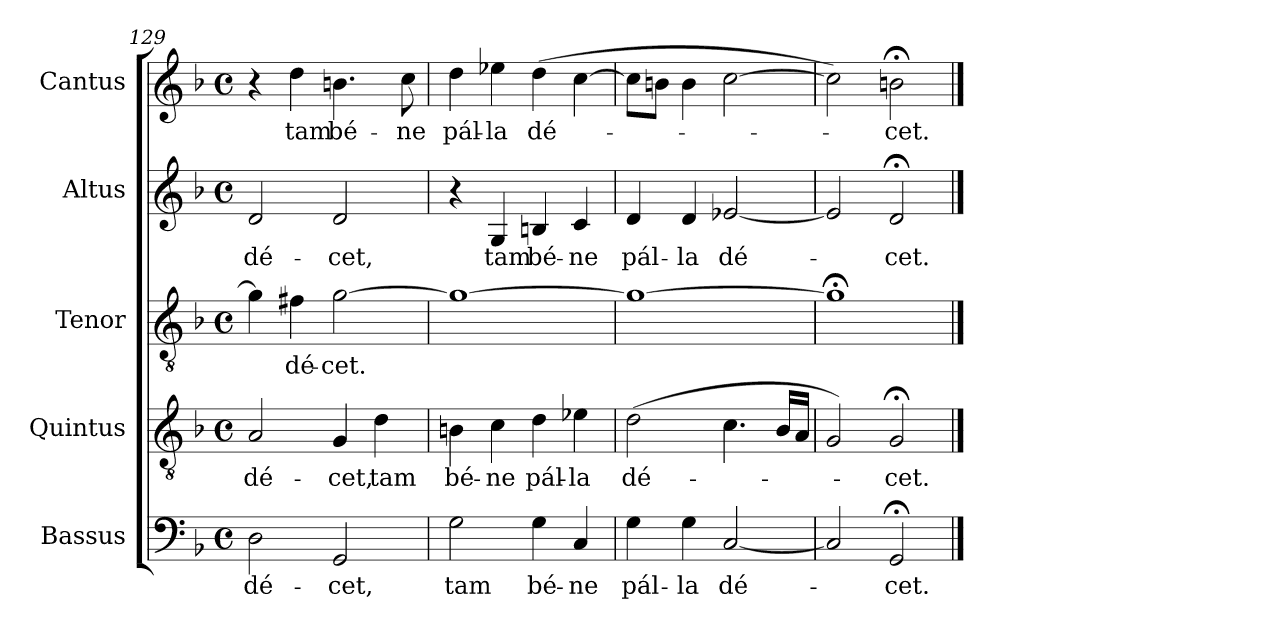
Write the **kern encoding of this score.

**kern	**text	**kern	**text	**kern	**text	**kern	**text	**kern	**text
*part5	*part5	*part4	*part4	*part3	*part3	*part2	*part2	*part1	*part1
*staff5	*staff5	*staff4	*staff4	*staff3	*staff3	*staff2	*staff2	*staff1	*staff1
*I"Bassus	*	*I"Quintus	*	*I"Tenor	*	*I"Altus	*	*I"Cantus	*
*I'Bass.	*	*	*	*I'Ten.	*	*I'Alt.	*	*I'Cant.	*
*clefF4	*	*clefGv2	*	*clefGv2	*	*clefG2	*	*clefG2	*
*	*	*ITrd7c12	*	*ITrd7c12	*	*	*	*	*
*k[b-]	*	*k[b-]	*	*k[b-]	*	*k[b-]	*	*k[b-]	*
*F:	*	*F:	*	*F:	*	*F:	*	*F:	*
*M4/4	*	*M4/4	*	*M4/4	*	*M4/4	*	*M4/4	*
*met(c)	*	*met(c)	*	*met(c)	*	*met(c)	*	*met(c)	*
=129	=129	=129	=129	=129	=129	=129	=129	=129	=129
!	!LO:LY:b:color=#000000	!	!	!	!	!	!	!	!
!	!	!	!LO:LY:b:color=#000000	!	!	!	!	!	!
!	!	!	!	!	!	!	!LO:LY:b:color=#000000	!	!
2Di\	dé-	2AAi/	dé-	4Gi\]	.	2di/	dé-	4r	.
!	!	!	!	!	!LO:LY:b:color=#000000	!	!	!	!
!	!	!	!	!	!	!	!	!	!LO:LY:b:color=#000000
.	.	.	.	4F#Xi\	dé-	.	.	4ddi\	tam
!	!LO:LY:b:color=#000000	!	!	!	!	!	!	!	!
!	!	!	!LO:LY:b:color=#000000	!	!	!	!	!	!
!	!	!	!	!	!LO:LY:b:color=#000000	!	!	!	!
!	!	!	!	!	!	!	!LO:LY:b:color=#000000	!	!
!	!	!	!	!	!	!	!	!	!LO:LY:b:color=#000000
2GGi/	-cet,	4GGi/	-cet,	[2Gi\	-cet.	2di/	-cet,	4.bni\	bé-
!	!	!	!LO:LY:b:color=#000000	!	!	!	!	!	!
.	.	4Di\	tam	.	.	.	.	.	.
!	!	!	!	!	!	!	!	!	!LO:LY:b:color=#000000
.	.	.	.	.	.	.	.	8cci\	-ne
=130	=130	=130	=130	=130	=130	=130	=130	=130	=130
!	!LO:LY:b:color=#000000	!	!	!	!	!	!	!	!
!	!	!	!LO:LY:b:color=#000000	!	!	!	!	!	!
!	!	!	!	!	!	!	!	!	!LO:LY:b:color=#000000
2Gi\	tam	4BBni\	bé-	1Gi_	.	4r	.	4ddi\	pál-
!	!	!	!LO:LY:b:color=#000000	!	!	!	!	!	!
!	!	!	!	!	!	!	!LO:LY:b:color=#000000	!	!
!	!	!	!	!	!	!	!	!	!LO:LY:b:color=#000000
.	.	4Ci\	-ne	.	.	4Gi/	tam	4ee-Xi\	-la
!	!LO:LY:b:color=#000000	!	!	!	!	!	!	!	!
!	!	!	!LO:LY:b:color=#000000	!	!	!	!	!	!
!	!	!	!	!	!	!	!LO:LY:b:color=#000000	!	!
!	!	!	!	!	!	!	!	!	!LO:LY:b:color=#000000
4Gi\	bé-	4Di\	pál-	.	.	4Bni/	bé-	(4ddi\	dé-
!	!LO:LY:b:color=#000000	!	!	!	!	!	!	!	!
!	!	!	!LO:LY:b:color=#000000	!	!	!	!	!	!
!	!	!	!	!	!	!	!LO:LY:b:color=#000000	!	!
4Ci/	-ne	4E-Xi\	-la	.	.	4ci/	-ne	[4cci\	.
=131	=131	=131	=131	=131	=131	=131	=131	=131	=131
!	!LO:LY:b:color=#000000	!	!	!	!	!	!	!	!
!	!	!	!LO:LY:b:color=#000000	!	!	!	!	!	!
!	!	!	!	!	!	!	!LO:LY:b:color=#000000	!	!
4Gi\	pál-	(2Di\	dé-	1Gi_	.	4di/	pál-	8cci\L]	.
.	.	.	.	.	.	.	.	8bni\J	.
!	!LO:LY:b:color=#000000	!	!	!	!	!	!	!	!
!	!	!	!	!	!	!	!LO:LY:b:color=#000000	!	!
4Gi\	-la	.	.	.	.	4di/	-la	4bi\	.
!	!LO:LY:b:color=#000000	!	!	!	!	!	!	!	!
!	!	!	!	!	!	!	!LO:LY:b:color=#000000	!	!
[2Ci/	dé-	4.Ci\	.	.	.	[2e-Xi/	dé-	[2cci\	.
.	.	16BB-i/LL	.	.	.	.	.	.	.
.	.	16AAi/JJ	.	.	.	.	.	.	.
=132	=132	=132	=132	=132	=132	=132	=132	=132	=132
2Ci/]	.	2GGi/)	.	1G;i]	.	2e-i/]	.	2cci\])	.
!	!LO:LY:b:color=#000000	!	!	!	!	!	!	!	!
!	!	!	!LO:LY:b:color=#000000	!	!	!	!	!	!
!	!	!	!	!	!	!	!LO:LY:b:color=#000000	!	!
!	!	!	!	!	!	!	!	!	!LO:LY:b:color=#000000
2GG;i/	-cet.	2GG;i/	-cet.	.	.	2d;i/	-cet.	2bn;i\	-cet.
==	==	==	==	==	==	==	==	==	==
*-	*-	*-	*-	*-	*-	*-	*-	*-	*-
